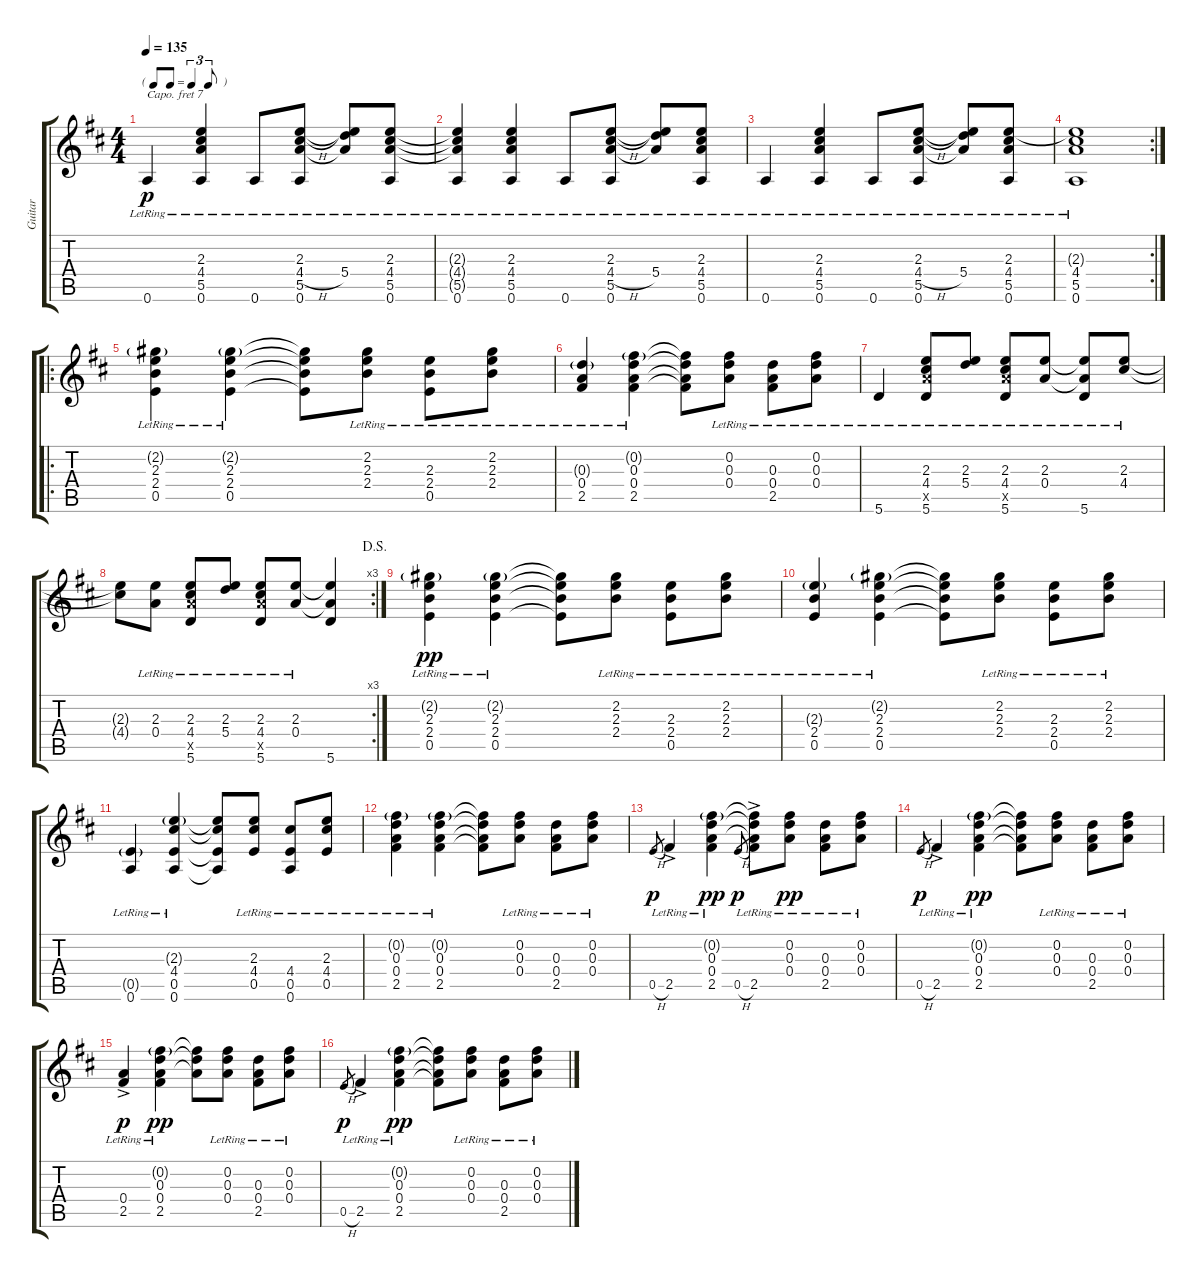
\track ("Guitar" "Guitar") {instrument acousticguitarsteel}
\staff {score tabs}
\capo 7
\tuning (E4 B3 G3 D3 A2 D2) {hide}
\ts (4 4)
\tf triplet8th
\tempo 135
\clef g2
\ks d
0.6{lr}.4{dy p} (2.3{lr} 4.4{lr} 5.5{lr} 0.6{lr}).4 0.6{lr}.8 (2.3{lr} 4.4{h lr} 5.5{lr} 0.6{lr}).8 (2.3{t} 5.4{lr} 5.5{t}).8 (2.3{lr} 4.4{lr} 5.5{lr} 0.6{lr}).8 |
(2.3{t} 4.4{t} 5.5{t} 0.6{lr}).4 (2.3{lr} 4.4{lr} 5.5{lr} 0.6{lr}).4 0.6{lr}.8 (2.3{lr} 4.4{h lr} 5.5{lr} 0.6{lr}).8 (2.3{t} 5.4{lr} 5.5{t}).8 (2.3{lr} 4.4{lr} 5.5{lr} 0.6{lr}).8 |
0.6{lr}.4 (2.3{lr} 4.4{lr} 5.5{lr} 0.6{lr}).4 0.6{lr}.8 (2.3{lr} 4.4{h lr} 5.5{lr} 0.6{lr}).8 (2.3{t} 5.4{lr} 5.5{t}).8 (2.3{lr} 4.4{lr} 5.5{lr} 0.6{lr}).8 |
\rc 2
(2.3{t} 4.4{lr} 5.5{lr} 0.6{lr}).1 |
\ro
(2.2{g lr} 2.3{lr} 2.4{lr} 0.5{lr}).4 (2.2{g lr} 2.3{lr} 2.4{lr} 0.5{lr}).4 (2.2{t} 2.3{t} 2.4{t} 0.5{t}).8 (2.2{lr} 2.3{lr} 2.4{lr}).8 (2.3{lr} 2.4{lr} 0.5{lr}).8 (2.2{lr} 2.3{lr} 2.4{lr}).8 |
(0.3{g lr} 0.4{lr} 2.5{lr}).4 (0.2{g lr} 0.3{lr} 0.4{lr} 2.5{lr}).4 (0.2{t} 0.3{t} 0.4{t} 2.5{t}).8 (0.2{lr} 0.3{lr} 0.4{lr}).8 (0.3{lr} 0.4{lr} 2.5{lr}).8 (0.2{lr} 0.3{lr} 0.4{lr}).8 |
5.6{lr}.4 (2.3{lr} 4.4{lr} 5.5{x} 5.6{lr}).8 (2.3{lr} 5.4{lr}).8 (2.3{lr} 4.4{lr} 5.5{x} 5.6{lr}).8 (2.3{lr} 0.4{lr}).8 (2.3{t} 0.4{t} 5.6{lr}).8 (2.3{lr} 4.4{lr}).8 |
\rc 3
\jump dalsegno
(2.3{t} 4.4{t}).8 (2.3{lr} 0.4{lr}).8 (2.3{lr} 4.4{lr} 5.5{x} 5.6{lr}).8 (2.3{lr} 5.4{lr}).8 (2.3{lr} 4.4{lr} 5.5{x} 5.6{lr}).8 (2.3{lr} 0.4{lr}).8 (2.3{t} 0.4{t} 5.6).4 |
(2.2{g lr} 2.3{lr} 2.4{lr} 0.5{lr}).4{dy pp} (2.2{g lr} 2.3{lr} 2.4{lr} 0.5{lr}).4 (2.2{t} 2.3{t} 2.4{t} 0.5{t}).8 (2.2{lr} 2.3{lr} 2.4{lr}).8 (2.3{lr} 2.4{lr} 0.5{lr}).8 (2.2{lr} 2.3{lr} 2.4{lr}).8 |
(2.3{g lr} 2.4{lr} 0.5{lr}).4 (2.2{g lr} 2.3{lr} 2.4{lr} 0.5{lr}).4 (2.2{t} 2.3{t} 2.4{t} 0.5{t}).8 (2.2{lr} 2.3{lr} 2.4{lr}).8 (2.3{lr} 2.4{lr} 0.5{lr}).8 (2.2{lr} 2.3{lr} 2.4{lr}).8 |
(0.5{g lr} 0.6{lr}).4 (2.3{g lr} 4.4{lr} 0.5{lr} 0.6{lr}).4 (2.3{t} 4.4{t} 0.5{t} 0.6{t}).8 (2.3{lr} 4.4{lr} 0.5{lr}).8 (4.4{lr} 0.5{lr} 0.6{lr}).8 (2.3{lr} 4.4{lr} 0.5{lr}).8 |
(0.2{g lr} 0.3{lr} 0.4{lr} 2.5{lr}).4 (0.2{g lr} 0.3{lr} 0.4{lr} 2.5{lr}).4 (0.2{t} 0.3{t} 0.4{t} 2.5{t}).8 (0.2{lr} 0.3{lr} 0.4{lr}).8 (0.3{lr} 0.4{lr} 2.5{lr}).8 (0.2{lr} 0.3{lr} 0.4{lr}).8 |
0.5{h}.8{gr dy p} 2.5{ac lr}.4 (0.2{g lr} 0.3{lr} 0.4{lr} 2.5{lr}).4{dy pp} 0.5{h}.8{gr dy p} (0.2{t} 0.3{t} 0.4{t} 2.5{ac lr}).8 (0.2{lr} 0.3{lr} 0.4{lr}).8{dy pp} (0.3{lr} 0.4{lr} 2.5{lr}).8 (0.2{lr} 0.3{lr} 0.4{lr}).8 |
0.5{h}.8{gr dy p} 2.5{ac lr}.4 (0.2{g lr} 0.3{lr} 0.4{lr} 2.5{lr}).4{dy pp} (0.2{t} 0.3{t} 0.4{t} 2.5{t}).8 (0.2{lr} 0.3{lr} 0.4{lr}).8 (0.3{lr} 0.4{lr} 2.5{lr}).8 (0.2{lr} 0.3{lr} 0.4{lr}).8 |
(0.4{ac lr} 2.5{ac lr}).4{dy p} (0.2{g lr} 0.3{lr} 0.4{lr} 2.5{lr}).4{dy pp} (0.2{t} 0.3{t} 0.4{t}).8 (0.2{lr} 0.3{lr} 0.4{lr}).8 (0.3{lr} 0.4{lr} 2.5{lr}).8 (0.2{lr} 0.3{lr} 0.4{lr}).8 |
0.5{h}.8{gr dy p} 2.5{ac lr}.4 (0.2{g lr} 0.3{lr} 0.4{lr} 2.5{lr}).4{dy pp} (0.2{t} 0.3{t} 0.4{t} 2.5{t}).8 (0.2{lr} 0.3{lr} 0.4{lr}).8 (0.3{lr} 0.4{lr} 2.5{lr}).8 (0.2{lr} 0.3{lr} 0.4{lr}).8
